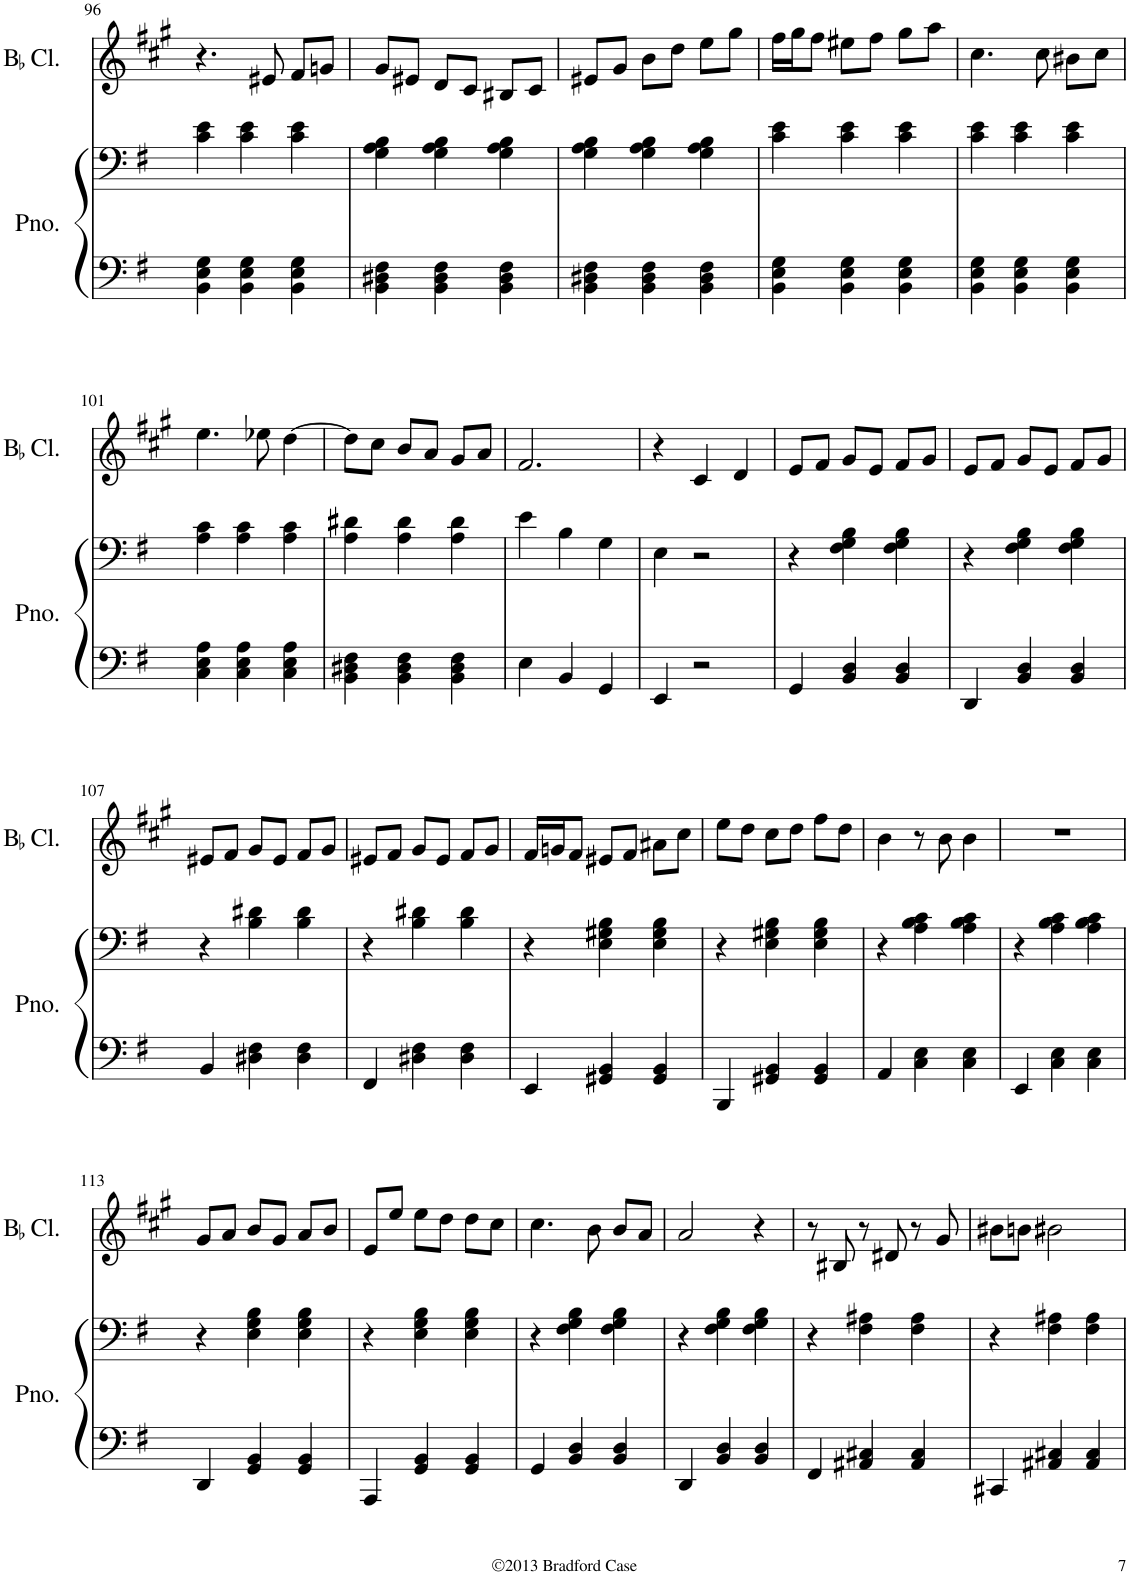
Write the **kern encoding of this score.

**kern	**kern	**kern
*part2	*part2	*part1
*staff3	*staff2	*staff1
*I"Piano	*	*I"BaccidentalFlat Clarinet
*I'Pno.	*	*I'BaccidentalFlat Cl.
!!LO:PB:g=z
*clefF4	*clefF4	*clefG2
*	*	*Trd1c2
*k[f#]	*k[f#]	*k[f#c#g#]
*M3/4	*M3/4	*M3/4
=96	=96	=96
4BB\ 4E\ 4G\	4c\ 4e\	4.r
4BB\ 4E\ 4G\	4c\ 4e\	.
.	.	8e#X/
4BB\ 4E\ 4G\	4c\ 4e\	8f#/L
.	.	8gn/J
=97	=97	=97
4BB\ 4D#X\ 4F#\	4G\ 4A\ 4B\	8g#/L
.	.	8e#X/J
4BB\ 4D#\ 4F#\	4G\ 4A\ 4B\	8d/L
.	.	8c#/J
4BB\ 4D#\ 4F#\	4G\ 4A\ 4B\	8B#X/L
.	.	8c#/J
=98	=98	=98
4BB\ 4D#X\ 4F#\	4G\ 4A\ 4B\	8e#X/L
.	.	8g#/J
4BB\ 4D#\ 4F#\	4G\ 4A\ 4B\	8b\L
.	.	8dd\J
4BB\ 4D#\ 4F#\	4G\ 4A\ 4B\	8ee\L
.	.	8gg#\J
=99	=99	=99
4BB\ 4E\ 4G\	4c\ 4e\	16ff#\LL
.	.	16gg#\J
.	.	8ff#\J
4BB\ 4E\ 4G\	4c\ 4e\	8ee#X\L
.	.	8ff#\J
4BB\ 4E\ 4G\	4c\ 4e\	8gg#\L
.	.	8aa\J
=100	=100	=100
4BB\ 4E\ 4G\	4c\ 4e\	4.cc#\
4BB\ 4E\ 4G\	4c\ 4e\	.
.	.	8cc#\
4BB\ 4E\ 4G\	4c\ 4e\	8b#X\L
.	.	8cc#\J
!!LO:LB:g=z
=101	=101	=101
4C\ 4E\ 4A\	4A\ 4c\	4.ee\
4C\ 4E\ 4A\	4A\ 4c\	.
.	.	8ee-X\
4C\ 4E\ 4A\	4A\ 4c\	[4dd\
=102	=102	=102
4BB\ 4D#X\ 4F#\	4A\ 4d#X\	8dd\L]
.	.	8cc#\J
4BB\ 4D#\ 4F#\	4A\ 4d#\	8b/L
.	.	8a/J
4BB\ 4D#\ 4F#\	4A\ 4d#\	8g#/L
.	.	8a/J
=103	=103	=103
4E\	4e\	2.f#/
4BB/	4B\	.
4GG/	4G\	.
=104	=104	=104
4EE/	4E\	4r
2r	2r	4c#/
.	.	4d/
=105	=105	=105
4GG/	4r	8e/L
.	.	8f#/J
4BB/ 4D/	4F#\ 4G\ 4B\	8g#/L
.	.	8e/J
4BB/ 4D/	4F#\ 4G\ 4B\	8f#/L
.	.	8g#/J
=106	=106	=106
4DD/	4r	8e/L
.	.	8f#/J
4BB/ 4D/	4F#\ 4G\ 4B\	8g#/L
.	.	8e/J
4BB/ 4D/	4F#\ 4G\ 4B\	8f#/L
.	.	8g#/J
!!LO:LB:g=z
=107	=107	=107
4BB/	4r	8e#X/L
.	.	8f#/J
4D#X\ 4F#\	4B\ 4d#X\	8g#/L
.	.	8e#/J
4D#\ 4F#\	4B\ 4d#\	8f#/L
.	.	8g#/J
=108	=108	=108
4FF#/	4r	8e#X/L
.	.	8f#/J
4D#X\ 4F#\	4B\ 4d#X\	8g#/L
.	.	8e#/J
4D#\ 4F#\	4B\ 4d#\	8f#/L
.	.	8g#/J
=109	=109	=109
4EE/	4r	16f#/LL
.	.	16gn/J
.	.	8f#/J
4GG#X/ 4BB/	4E\ 4G#X\ 4B\	8e#X/L
.	.	8f#/J
4GG#/ 4BB/	4E\ 4G#\ 4B\	8a#X\L
.	.	8cc#\J
=110	=110	=110
4BBB/	4r	8ee\L
.	.	8dd\J
4GG#X/ 4BB/	4E\ 4G#X\ 4B\	8cc#\L
.	.	8dd\J
4GG#/ 4BB/	4E\ 4G#\ 4B\	8ff#\L
.	.	8dd\J
=111	=111	=111
4AA/	4r	4b\
4C\ 4E\	4A\ 4B\ 4c\	8r
.	.	8b\
4C\ 4E\	4A\ 4B\ 4c\	4b\
=112	=112	=112
4EE/	4r	2.r
4C\ 4E\	4A\ 4B\ 4c\	.
4C\ 4E\	4A\ 4B\ 4c\	.
!!LO:LB:g=z
=113	=113	=113
4DD/	4r	8g#/L
.	.	8a/J
4GG/ 4BB/	4E\ 4G\ 4B\	8b/L
.	.	8g#/J
4GG/ 4BB/	4E\ 4G\ 4B\	8a/L
.	.	8b/J
=114	=114	=114
4AAA/	4r	8e/L
.	.	8ee/J
4GG/ 4BB/	4E\ 4G\ 4B\	8ee\L
.	.	8dd\J
4GG/ 4BB/	4E\ 4G\ 4B\	8dd\L
.	.	8cc#\J
=115	=115	=115
4GG/	4r	4.cc#\
4BB/ 4D/	4F#\ 4G\ 4B\	.
.	.	8b\
4BB/ 4D/	4F#\ 4G\ 4B\	8b/L
.	.	8a/J
=116	=116	=116
4DD/	4r	2a/
4BB/ 4D/	4F#\ 4G\ 4B\	.
4BB/ 4D/	4F#\ 4G\ 4B\	4r
=117	=117	=117
4FF#/	4r	8r
.	.	8B#X/
4AA#X/ 4C#X/	4F#\ 4A#X\	8r
.	.	8d#X/
4AA#/ 4C#/	4F#\ 4A#\	8r
.	.	8g#/
=118	=118	=118
4CC#X/	4r	8b#X\L
.	.	8bn\J
4AA#X/ 4C#X/	4F#\ 4A#X\	2b#X\
4AA#/ 4C#/	4F#\ 4A#\	.
=	=	=
*-	*-	*-
